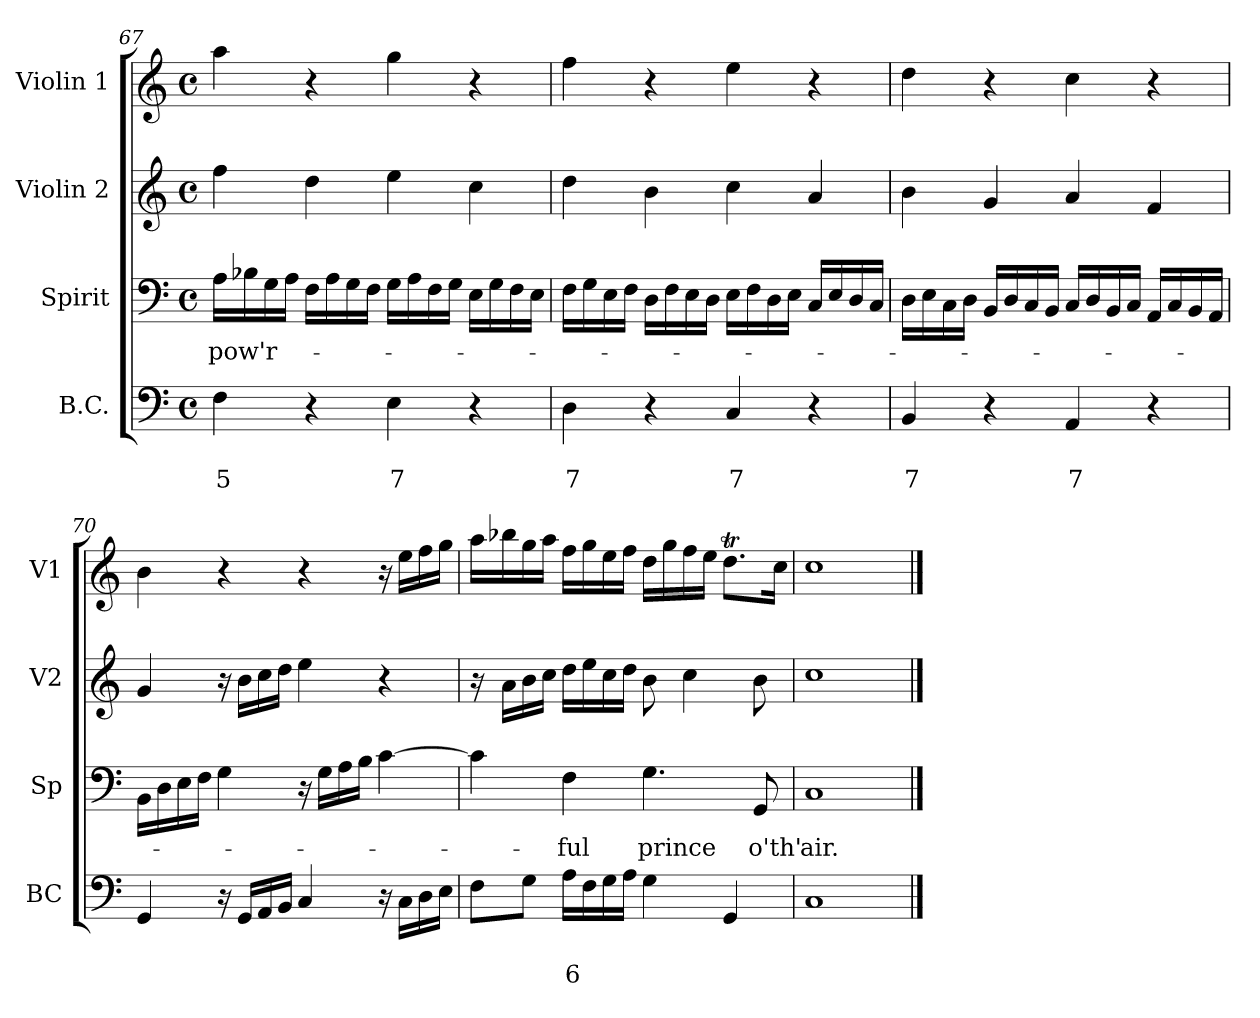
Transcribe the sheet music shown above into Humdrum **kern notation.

**kern	**text	**text	**kern	**text	**kern	**kern
*part4	*part4	*part4	*part3	*part3	*part2	*part1
*staff4	*staff4	*staff4	*staff3	*staff3	*staff2	*staff1
*I"B.C.	*	*	*I"Spirit	*	*I"Violin 2	*I"Violin 1
*I'BC	*	*	*I'Sp	*	*I'V2	*I'V1
!!LO:LB:g=z
*clefF4	*	*	*clefF4	*	*clefG2	*clefG2
*k[]	*	*	*k[]	*	*k[]	*k[]
*C:	*	*	*C:	*	*C:	*C:
*M4/4	*	*	*M4/4	*	*M4/4	*M4/4
*met(c)	*	*	*met(c)	*	*met(c)	*met(c)
=67	=67	=67	=67	=67	=67	=67
!	!	!LO:LY:b	!	!LO:LY:b	!	!
4F\	.	5	16A\LL	pow'r-	4ff\	4aa\
.	.	.	16B-X\	.	.	.
.	.	.	16G\	.	.	.
.	.	.	16A\JJ	.	.	.
!	!	!LO:LY:b	!	!	!	!
4r	.	6	16F\LL	.	4dd\	4r
.	.	.	16A\	.	.	.
.	.	.	16G\	.	.	.
.	.	.	16F\JJ	.	.	.
!	!	!LO:LY:b	!	!	!	!
4E\	.	7	16G\LL	.	4ee\	4gg\
.	.	.	16A\	.	.	.
.	.	.	16F\	.	.	.
.	.	.	16G\JJ	.	.	.
!	!	!LO:LY:b	!	!	!	!
4r	.	6	16E\LL	.	4cc\	4r
.	.	.	16G\	.	.	.
.	.	.	16F\	.	.	.
.	.	.	16E\JJ	.	.	.
=68	=68	=68	=68	=68	=68	=68
!	!	!LO:LY:b	!	!	!	!
4D\	.	7	16F\LL	.	4dd\	4ff\
.	.	.	16G\	.	.	.
.	.	.	16E\	.	.	.
.	.	.	16F\JJ	.	.	.
!	!	!LO:LY:b	!	!	!	!
4r	.	6	16D\LL	.	4b\	4r
.	.	.	16F\	.	.	.
.	.	.	16E\	.	.	.
.	.	.	16D\JJ	.	.	.
!	!	!LO:LY:b	!	!	!	!
4C/	.	7	16E\LL	.	4cc\	4ee\
.	.	.	16F\	.	.	.
.	.	.	16D\	.	.	.
.	.	.	16E\JJ	.	.	.
!	!	!LO:LY:b	!	!	!	!
4r	.	6	16C/LL	.	4a/	4r
.	.	.	16E/	.	.	.
.	.	.	16D/	.	.	.
.	.	.	16C/JJ	.	.	.
=69	=69	=69	=69	=69	=69	=69
!	!	!LO:LY:b	!	!	!	!
4BB/	.	7	16D\LL	.	4b\	4dd\
.	.	.	16E\	.	.	.
.	.	.	16C\	.	.	.
.	.	.	16D\JJ	.	.	.
!	!	!LO:LY:b	!	!	!	!
4r	.	6	16BB/LL	.	4g/	4r
.	.	.	16D/	.	.	.
.	.	.	16C/	.	.	.
.	.	.	16BB/JJ	.	.	.
!	!	!LO:LY:b	!	!	!	!
4AA/	.	7	16C/LL	.	4a/	4cc\
.	.	.	16D/	.	.	.
.	.	.	16BB/	.	.	.
.	.	.	16C/JJ	.	.	.
!	!	!LO:LY:b	!	!	!	!
4r	.	6	16AA/LL	.	4f/	4r
.	.	.	16C/	.	.	.
.	.	.	16BB/	.	.	.
.	.	.	16AA/JJ	.	.	.
!!LO:LB:g=z
=70	=70	=70	=70	=70	=70	=70
4GG/	.	.	16BB\LL	.	4g/	4b\
.	.	.	16D\	.	.	.
.	.	.	16E\	.	.	.
.	.	.	16F\JJ	.	.	.
16r	.	.	4G\	.	16r	4r
16GG/LL	.	.	.	.	16b\LL	.
16AA/	.	.	.	.	16cc\	.
16BB/JJ	.	.	.	.	16dd\JJ	.
4C/	.	.	16r	.	4ee\	4r
.	.	.	16G\LL	.	.	.
.	.	.	16A\	.	.	.
.	.	.	16B\JJ	.	.	.
16r	.	.	[4c\	.	4r	16r
16C\LL	.	.	.	.	.	16ee\LL
16D\	.	.	.	.	.	16ff\
16E\JJ	.	.	.	.	.	16gg\JJ
=71	=71	=71	=71	=71	=71	=71
*^	*	*	*	*	*	*
8F\L	2ryy	.	.	4c\]	.	16r	16aa\LL
.	.	.	.	.	.	16a\LL	16bb-X\
8G\J	.	.	.	.	.	16b\	16gg\
.	.	.	.	.	.	16cc\JJ	16aa\JJ
!	!	!	!LO:LY:b	!	!LO:LY:b	!	!
16A\LL	.	.	6	4F\	-ful	16dd\LL	16ff\LL
16F\	.	.	.	.	.	16ee\	16gg\
16G\	.	.	.	.	.	16cc\	16ee\
16A\JJ	.	.	.	.	.	16dd\JJ	16ff\JJ
!	!	!	!	!	!LO:LY:b	!	!
4G\	8ryy	.	.	4.G\	prince	8b\	16dd\LL
.	.	.	.	.	.	.	16gg\
.	8ryy	.	.	.	.	4cc\	16ff\
.	.	.	.	.	.	.	16ee\JJ
4GG/	8ryy	.	.	.	.	.	8.ddT\L
!	!	!	!	!	!LO:LY:b	!	!
.	8ryy	.	.	8GG/	o'th'	8b\	.
.	.	.	.	.	.	.	16cc\Jk
*v	*v	*	*	*	*	*	*
=72	=72	=72	=72	=72	=72	=72
!	!	!	!	!LO:LY:b	!	!
1C	.	.	1C	air.	1cc	1cc
==	==	==	==	==	==	==
*-	*-	*-	*-	*-	*-	*-
